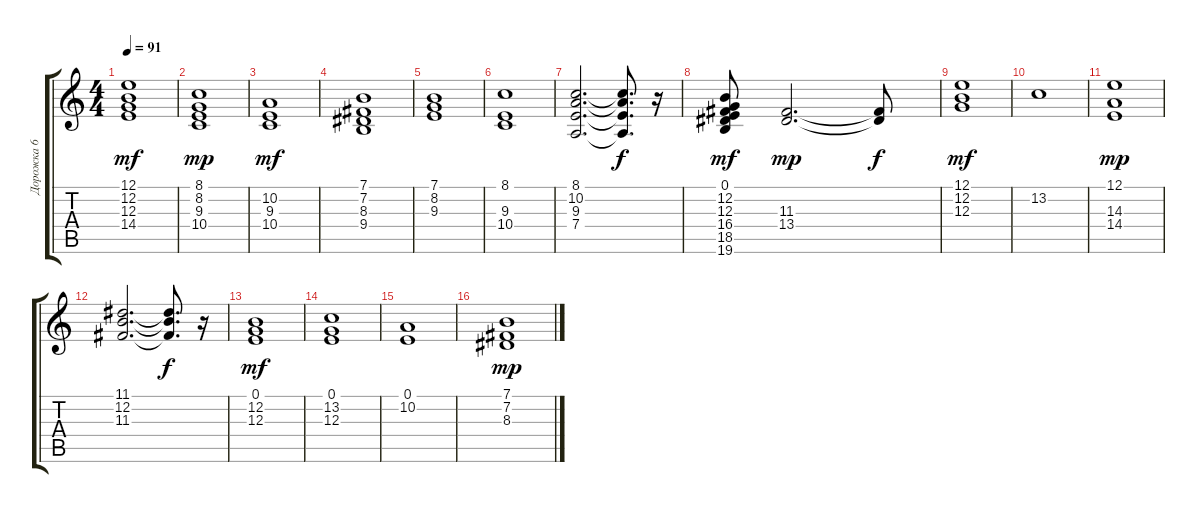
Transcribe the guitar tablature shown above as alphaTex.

\track ("Дорожка 6" "Дорожка 6") {instrument stringensemble1}
\staff {score tabs}
\tuning (E4 B3 G3 D3 A2 E2) {hide}
\ts (4 4)
\tempo 91
\clef g2
\ks c
(12.1 12.2 12.3 14.4).1{dy mf} |
(8.1 8.2 9.3 10.4).1{dy mp} |
(10.2 9.3 10.4).1{dy mf} |
(7.1 7.2 8.3 9.4).1 |
(7.1 8.2 9.3).1 |
(8.1 9.3 10.4).1 |
(8.1 10.2 9.3 7.4).2{d} (8.1{t} 10.2{t} 9.3{t} 7.4{t}).8{d dy f} r.16 |
(0.1 12.2 12.3 16.4 18.5 19.6).8{dy mf} (11.3 13.4).2{d dy mp} (11.3{t} 13.4{t}).8{dy f} |
(12.1 12.2 12.3).1{dy mf} |
13.2.1 |
(12.1 14.3 14.4).1{dy mp} |
(11.1 12.2 11.3).2{d} (11.1{t} 12.2{t} 11.3{t}).8{d dy f} r.16 |
(0.1 12.2 12.3).1{dy mf} |
(0.1 13.2 12.3).1 |
(0.1 10.2).1 |
(7.1 7.2 8.3).1{dy mp}
